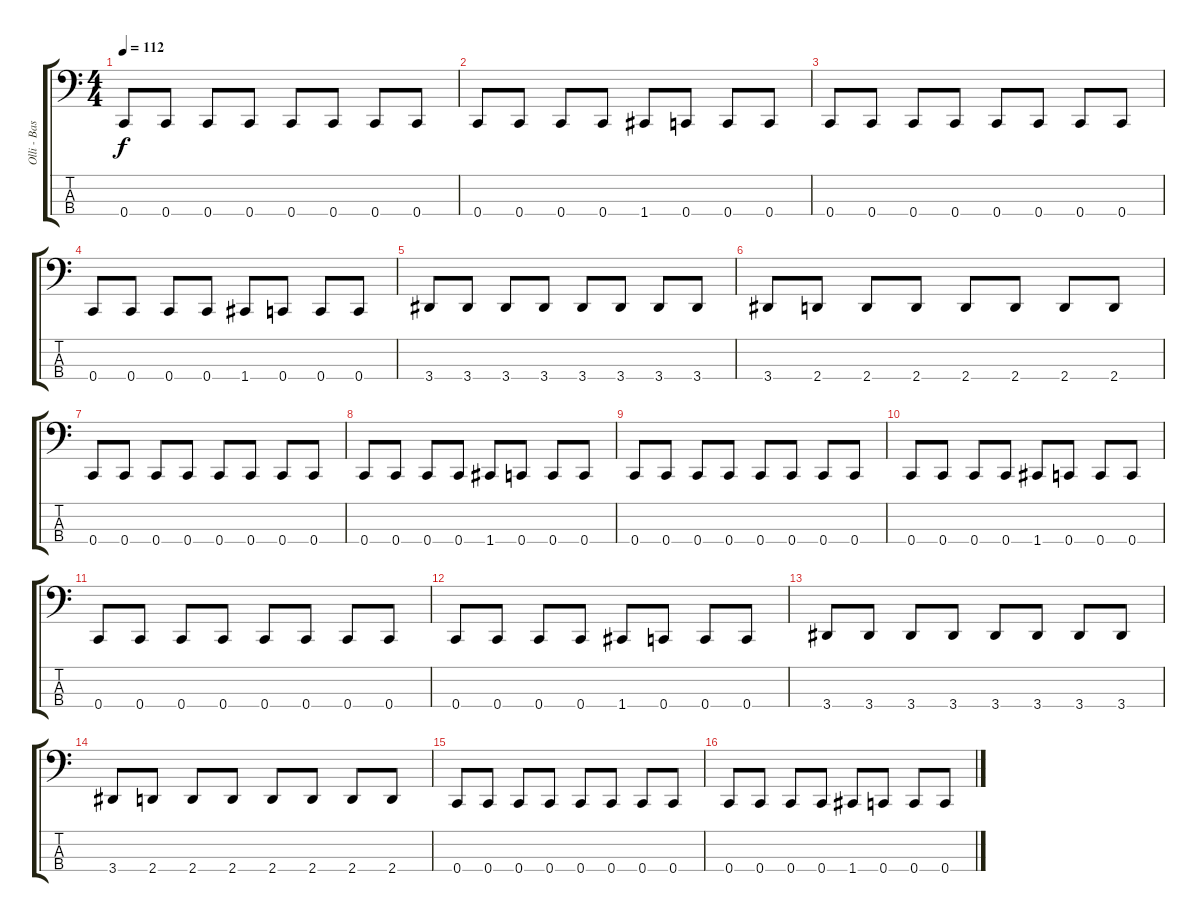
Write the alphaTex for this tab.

\track ("Olli - Bass" "Olli - Bas") {instrument electricbassfinger}
\staff {score tabs}
\tuning (F2 C2 G1 C1) {hide}
\ts (4 4)
\tempo 112
\clef f4
\ks c
0.4.8{dy f volume 14 instrument electricbassfinger} 0.4.8 0.4.8 0.4.8 0.4.8 0.4.8 0.4.8 0.4.8 |
0.4.8 0.4.8 0.4.8 0.4.8 1.4.8 0.4.8 0.4.8 0.4.8 |
0.4.8 0.4.8 0.4.8 0.4.8 0.4.8 0.4.8 0.4.8 0.4.8 |
0.4.8 0.4.8 0.4.8 0.4.8 1.4.8 0.4.8 0.4.8 0.4.8 |
3.4.8 3.4.8 3.4.8 3.4.8 3.4.8 3.4.8 3.4.8 3.4.8 |
3.4.8 2.4.8 2.4.8 2.4.8 2.4.8 2.4.8 2.4.8 2.4.8 |
0.4.8 0.4.8 0.4.8 0.4.8 0.4.8 0.4.8 0.4.8 0.4.8 |
0.4.8 0.4.8 0.4.8 0.4.8 1.4.8 0.4.8 0.4.8 0.4.8 |
0.4.8{volume 14 instrument electricbassfinger} 0.4.8 0.4.8 0.4.8 0.4.8 0.4.8 0.4.8 0.4.8 |
0.4.8 0.4.8 0.4.8 0.4.8 1.4.8 0.4.8 0.4.8 0.4.8 |
0.4.8 0.4.8 0.4.8 0.4.8 0.4.8 0.4.8 0.4.8 0.4.8 |
0.4.8 0.4.8 0.4.8 0.4.8 1.4.8 0.4.8 0.4.8 0.4.8 |
3.4.8 3.4.8 3.4.8 3.4.8 3.4.8 3.4.8 3.4.8 3.4.8 |
3.4.8 2.4.8 2.4.8 2.4.8 2.4.8 2.4.8 2.4.8 2.4.8 |
0.4.8 0.4.8 0.4.8 0.4.8 0.4.8 0.4.8 0.4.8 0.4.8 |
0.4.8 0.4.8 0.4.8 0.4.8 1.4.8 0.4.8 0.4.8 0.4.8
